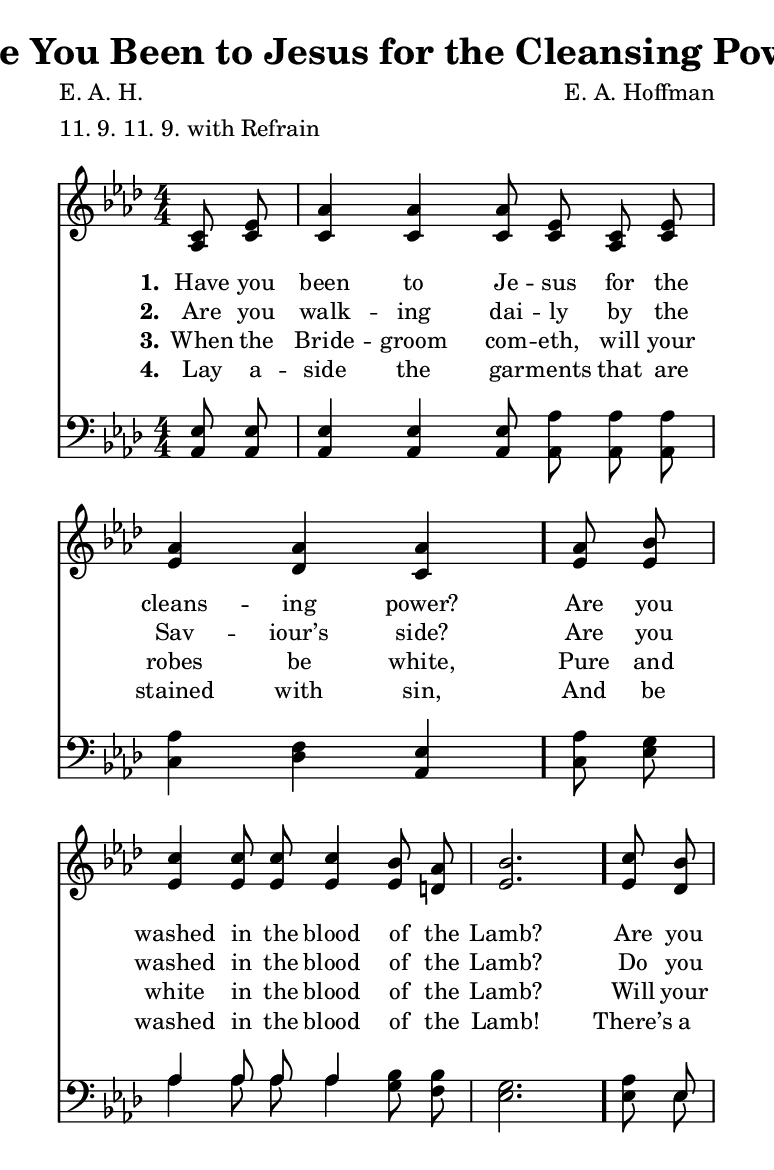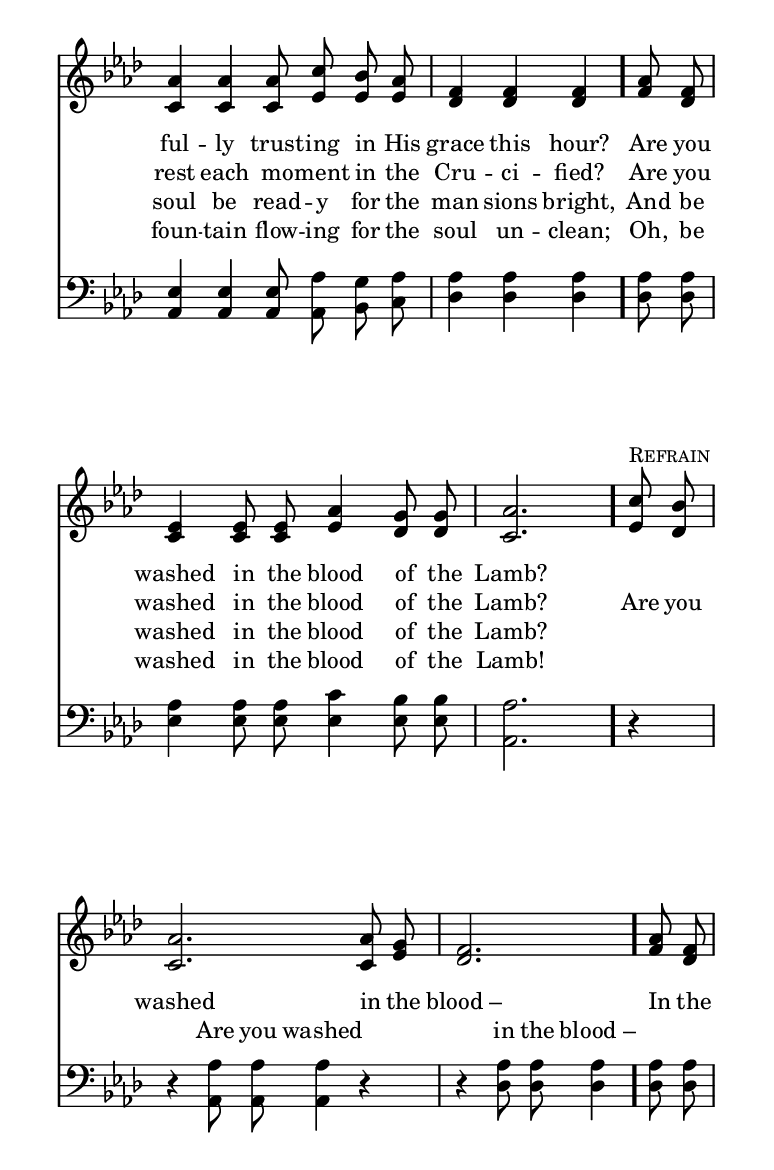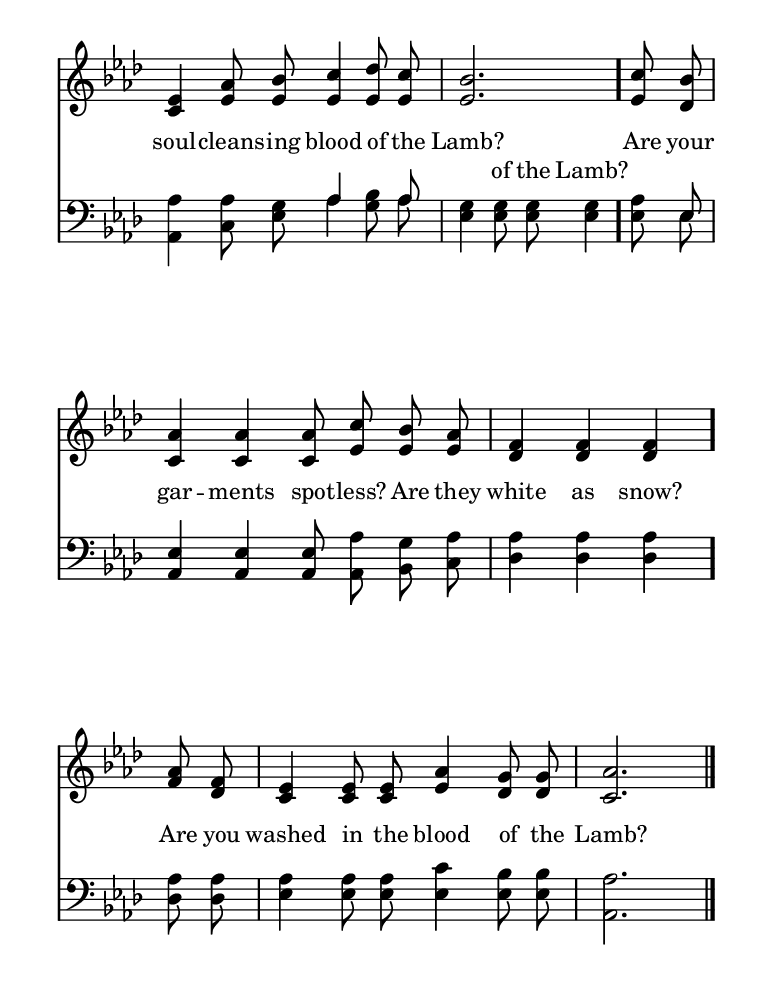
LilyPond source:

\include "common/global.ily"
\paper {
  \include "common/paper.ily"
  ragged-last-bottom = ##t
  system-count = #(cond (is-eogsized 6) (#t #f))
  systems-per-page = #(cond (is-eogsized 4) (#t #f))
}

\header{
  %gospel
  hymnnumber = "90"
  title = "Have You Been to Jesus for the Cleansing Power?"
  markuptitle = \markup \center-column { "Have You Been to Jesus" "for the Cleansing Power?" \vspace #0.4 }
  tunename = ""
  meter = "11. 9. 11. 9. with Refrain"
  poet = "E. A. H."
  composer = "E. A. Hoffman"
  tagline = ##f
}

% for fermata in MIDI
ta = { \tempo 4=80 }
tb = { \tempo 4=40 }

patternAA = { c8 c8 | c4 c4 c8 c8 c8 c8 | c4 c4 c4 }

patternBA = { c8 c8 | c4 c8 c8 c4 c8 c8 | c2. }
patternBB = { c8 c8 | c4 c8 c8 c4 c8 c8 | c4 c8 c8 c4 }

patternCA = { c8 c8 | c2. c8 c8 | c2. }
patternCB = { c4 | c4 c8 c8 c4 c4 | c4 c8 c8 c4 }

global = {
  \include "common/overrides.ily"
  \override Staff.TimeSignature.style = #'numbered
  \time 4/4
  \override Score.MetronomeMark.transparent = ##t % hide all fermata changes too
  \ta
  \key aes \major
  \partial 4
  \autoBeamOff
}

notesSoprano = {
\global
\relative c' {

  \changePitch \patternAA { c ees | aes aes aes ees c ees | aes aes aes }
  \changePitch \patternBA { aes bes | c c c c bes aes | bes }
  \changePitch \patternAA { c bes | aes aes aes c bes aes | f f f }
  \changePitch \patternBA { aes f | ees ees ees aes g g | aes }

  << s^\markup { \small \caps "Refrain" }
  \changePitch \patternCA { c bes | aes aes g | f } >>
  \changePitch \patternBA { aes f | ees aes bes c des c | bes }
  \changePitch \patternAA { c bes | aes aes aes c bes aes | f f f }
  \changePitch \patternBA { aes f | ees ees ees aes g g | aes }

  \bar "|."

}
}

notesAlto = {
\global
\relative e {

  \changePitch \patternAA { aes c | c c c c aes c | ees des c }
  \changePitch \patternBA { ees ees | ees ees ees ees ees d | ees }
  \changePitch \patternAA { ees des | c c c ees ees ees | des des des }
  \changePitch \patternBA { f des | c c c ees des des | c }

  \changePitch \patternCA { ees des | c c ees | des }
  \changePitch \patternBA { f des c ees ees ees ees ees | ees }
  \changePitch \patternAA { ees des | c c c ees ees ees | des des des }
  \changePitch \patternBA { f des | c c c ees des des | c }

}
}

notesTenor = {
\global
\relative a {

  \changePitch \patternAA { ees ees | ees ees ees aes aes aes | aes f ees }
  \changePitch \patternBA { aes g | aes aes aes aes bes bes | g }
  \changePitch \patternAA { aes ees | ees ees ees aes g aes | aes aes aes }
  \changePitch \patternBA { aes aes | aes aes aes c bes bes | aes }

  \changePitch \patternCB { r | r aes aes aes r | r aes aes aes }
  \changePitch \patternBB { aes aes | aes aes g aes bes aes | g g g g }
  \changePitch \patternAA { aes ees | ees ees ees aes g aes | aes aes aes }
  \changePitch \patternBA { aes aes | aes aes aes c bes bes | aes }

}
}

notesBass = {
\global
\relative f, {

  \changePitch \patternAA { aes aes | aes aes aes aes aes aes | c des aes }
  \changePitch \patternBA { c ees | aes aes aes aes g f | ees }
  \changePitch \patternAA { ees ees | aes, aes aes aes bes c | des des des }
  \changePitch \patternBA { des des | ees ees ees ees ees ees | aes, }

  \changePitch \patternCB { r | r aes aes aes r | r des des des }
  \changePitch \patternBB { des des aes c ees aes g aes  | ees ees ees ees }
  \changePitch \patternAA { ees ees | aes, aes aes aes bes c | des des des }
  \changePitch \patternBA { des des | ees ees ees ees ees ees | aes, }

}
}

Refrain = \lyricmode {

%{HIDE>%} Are you washed in the blood_– \bar "." %{<HIDE%}
%LYRICS Are you washed ... in the blood ...
In the soul -- cleans -- ing blood of the Lamb? \bar "."
Are your gar -- ments spot -- less? Are they white as snow? \bar "."
Are you washed in the blood of the Lamb? \bar "."

}

wordsA = \lyricmode {
\set stanza = "1."

Have you been to Je -- sus for the cleans -- ing power? \bar "."
Are you washed in the blood of the Lamb? \bar "."
Are you ful -- ly trust -- ing in His grace this hour? \bar "."
Are you washed in the blood of the Lamb? \bar "." \eogbreak

}

wordsB = \lyricmode {
\set stanza = "2."

Are you walk -- ing dai -- ly by the Sav -- iour’s side?
Are you washed in the blood of the Lamb?
Do you rest each mo -- ment in the Cru -- ci -- fied?
Are you washed in the blood of the Lamb?

\Refrain

}

wordsC = \lyricmode {
\set stanza = "3."

When the Bride -- groom com -- eth, will your robes be white,
Pure and white in the blood of the Lamb?
Will your soul be read -- y for the man -- sions bright,
And be washed in the blood of the Lamb?

}

wordsD = \lyricmode {
\set stanza = "4."

Lay a -- side the gar -- ments that are stained with sin,
And be washed in the blood of the Lamb!
There’s a foun -- tain flow -- ing for the soul un -- clean;
Oh, be washed in the blood of the Lamb!

}

underWords = \lyricmode {

{ \repeat unfold 40 { \skip 4 } }
Are you washed in the blood_–
{ \repeat unfold 9 { \skip 4 } }
of the Lamb?

}

\score {
  \context ChoirStaff <<
    \context Staff = upper <<
      \set Staff.autoBeaming = ##f
      \set ChoirStaff.systemStartDelimiter = #'SystemStartBar
      \set ChoirStaff.printPartCombineTexts = ##f
      \partcombine #'(2 . 11) \notesSoprano \notesAlto
      \context NullVoice = sopranos { \voiceOne << \notesSoprano >> }
      \context Lyrics = one   \lyricsto sopranos \wordsA
      \context Lyrics = two   \lyricsto sopranos \wordsB
      \context Lyrics = three \lyricsto sopranos \wordsC
      \context Lyrics = four  \lyricsto sopranos \wordsD
    >>
    \context Staff = men <<
      \set Staff.autoBeaming = ##f
      \clef bass
      \set ChoirStaff.printPartCombineTexts = ##f
      \partcombine #'(2 . 11) \notesTenor \notesBass
      \context NullVoice = tenors { \voiceOne << \notesTenor >> }
    >>
    \context Lyrics = three \lyricsto tenors \underWords
  >>
  \layout {
    \include "common/layout.ily"
  }
  #(cond ((ly:get-option 'eog-midi-permitted) #{ \midi{
    \include "common/midi.ily"
  } #}))
}

\version "2.19.49"  % necessary for upgrading to future LilyPond versions.

% vi:set et ts=2 sw=2 ai nocindent syntax=lilypond:
